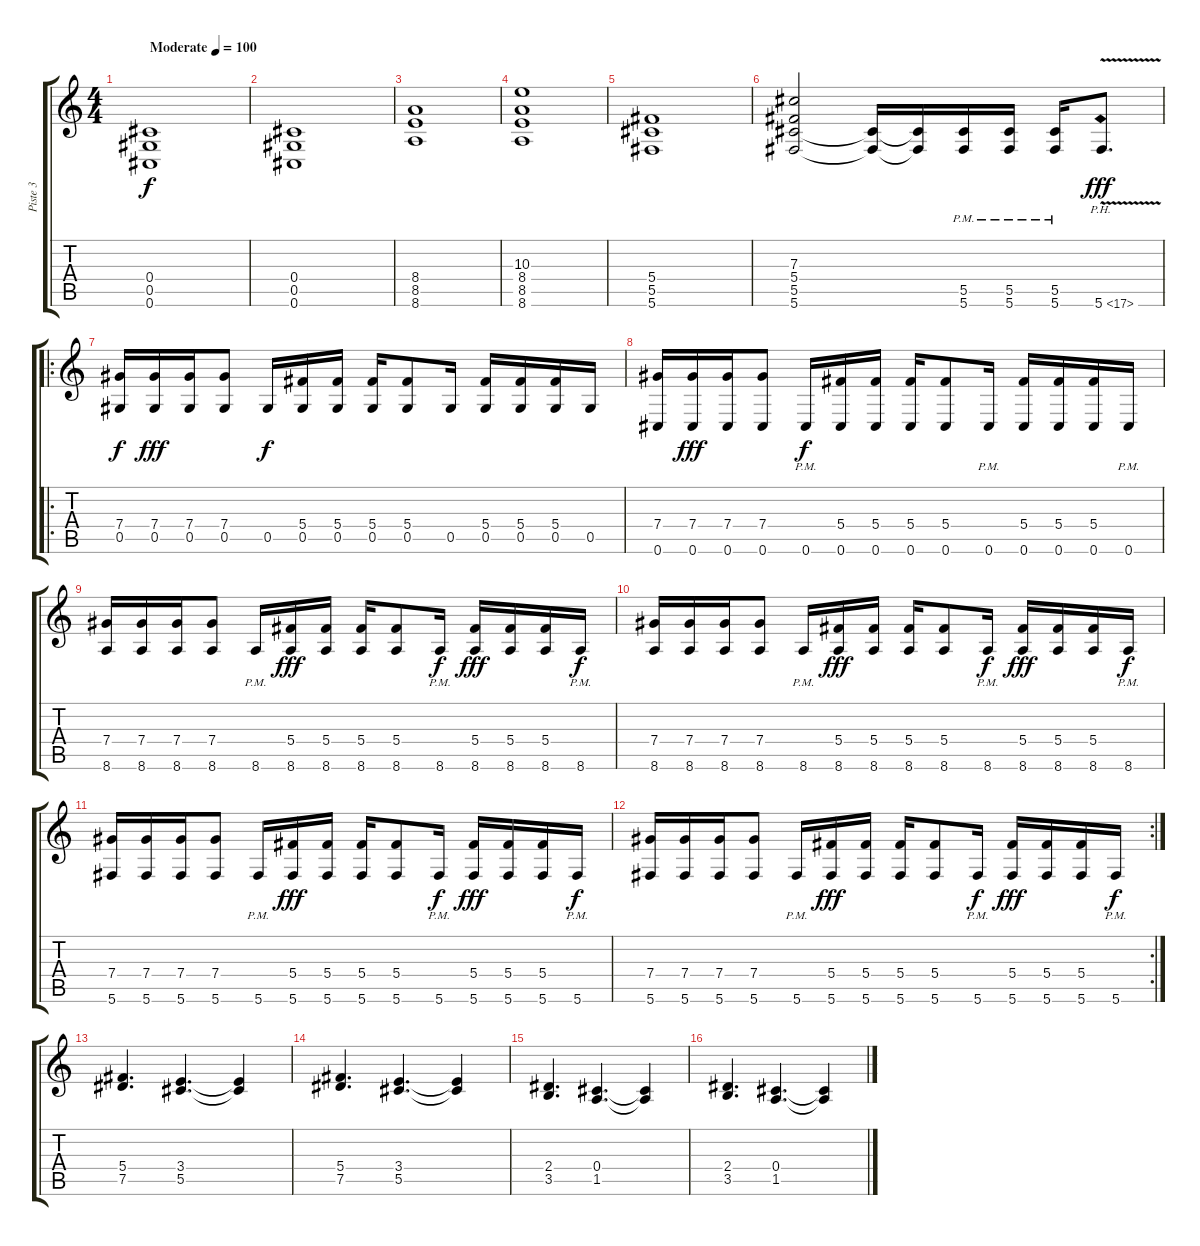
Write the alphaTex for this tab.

\track ("Piste 3" "Piste 3") {instrument distortionguitar}
\staff {score tabs}
\tuning (Eb4 Bb3 Gb3 Db3 Ab2 Db2) {hide}
\ts (4 4)
\tempo (100 "Moderate")
\clef g2
\ks c
(0.4 0.5 0.6).1{dy f instrument distortionguitar} |
(0.4 0.5 0.6).1 |
(8.4 8.5 8.6).1 |
(10.3 8.4 8.5 8.6).1 |
(5.4 5.5 5.6).1 |
(7.3 5.4 5.5 5.6).2 (5.5{t} 5.6{t}).16 (5.5{t} 5.6{t}).16 (5.5{pm} 5.6{pm}).16 (5.5{pm} 5.6{pm}).16 (5.5{pm} 5.6{pm}).16 5.6{ph 12 v}.8{d dy fff} |
\ro
(7.4 0.5).16{dy f} (7.4 0.5).16{dy fff} (7.4 0.5).16 (7.4 0.5).8 0.5.16{dy f} (5.4 0.5).16 (5.4 0.5).16 (5.4 0.5).16 (5.4 0.5).8 0.5.16 (5.4 0.5).16 (5.4 0.5).16 (5.4 0.5).16 0.5.16 |
(7.4 0.6).16 (7.4 0.6).16{dy fff} (7.4 0.6).16 (7.4 0.6).8 0.6{pm}.16{dy f} (5.4 0.6).16 (5.4 0.6).16 (5.4 0.6).16 (5.4 0.6).8 0.6{pm}.16 (5.4 0.6).16 (5.4 0.6).16 (5.4 0.6).16 0.6{pm}.16 |
(7.4 8.6).16 (7.4 8.6).16 (7.4 8.6).16 (7.4 8.6).8 8.6{pm}.16 (5.4 8.6).16{dy fff} (5.4 8.6).16 (5.4 8.6).16 (5.4 8.6).8 8.6{pm}.16{dy f} (5.4 8.6).16{dy fff} (5.4 8.6).16 (5.4 8.6).16 8.6{pm}.16{dy f} |
(7.4 8.6).16 (7.4 8.6).16 (7.4 8.6).16 (7.4 8.6).8 8.6{pm}.16 (5.4 8.6).16{dy fff} (5.4 8.6).16 (5.4 8.6).16 (5.4 8.6).8 8.6{pm}.16{dy f} (5.4 8.6).16{dy fff} (5.4 8.6).16 (5.4 8.6).16 8.6{pm}.16{dy f} |
(7.4 5.6).16 (7.4 5.6).16 (7.4 5.6).16 (7.4 5.6).8 5.6{pm}.16 (5.4 5.6).16{dy fff} (5.4 5.6).16 (5.4 5.6).16 (5.4 5.6).8 5.6{pm}.16{dy f} (5.4 5.6).16{dy fff} (5.4 5.6).16 (5.4 5.6).16 5.6{pm}.16{dy f} |
\rc 2
(7.4 5.6).16 (7.4 5.6).16 (7.4 5.6).16 (7.4 5.6).8 5.6{pm}.16 (5.4 5.6).16{dy fff} (5.4 5.6).16 (5.4 5.6).16 (5.4 5.6).8 5.6{pm}.16{dy f} (5.4 5.6).16{dy fff} (5.4 5.6).16 (5.4 5.6).16 5.6{pm}.16{dy f} |
(5.4 7.5).4{d} (3.4 5.5).4{d} (3.4{t} 5.5{t}).4 |
(5.4 7.5).4{d} (3.4 5.5).4{d} (3.4{t} 5.5{t}).4 |
(2.4 3.5).4{d} (0.4 1.5).4{d} (0.4{t} 1.5{t}).4 |
(2.4 3.5).4{d} (0.4 1.5).4{d} (0.4{t} 1.5{t}).4
